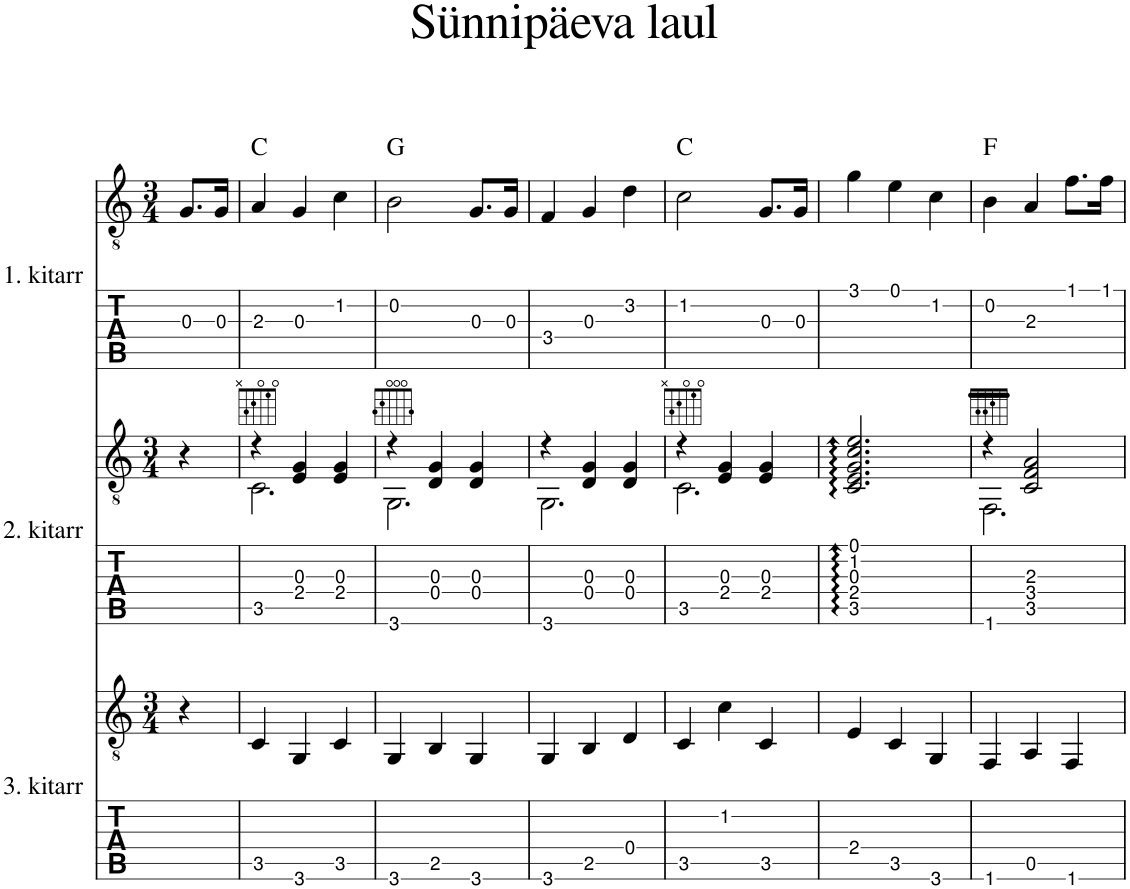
**kern	**kern	**kern	**kern	**kern	**kern	**harte
*part3	*part3	*part2	*part2	*part1	*part1	*part1
*staff6	*staff5	*staff4	*staff3	*staff2	*staff1	*
*I"3. kitarr	*	*I"2. kitarr	*	*I"1. kitarr	*	*
*stria6	*	*stria6	*	*stria6	*	*
*	*clefGv2	*	*clefGv2	*	*clefGv2	*
*k[]	*k[]	*k[]	*k[]	*k[]	*k[]	*
*M3/4	*M3/4	*M3/4	*M3/4	*M3/4	*M3/4	*
=1	=1	=1	=1	=1	=1	=1
4r	4r	4r	4r	8.GL	8.G/L	.
.	.	.	.	16GJk	16G/Jk	.
=2	=2	=2	=2	=2	=2	=2
*	*	*^	*^	*	*	*
4C	4C/	4r	2.C	4r	2.C\	4A	4A/	C:maj
4GG	4GG/	4E 4G	.	4E/ 4G/	.	4G	4G/	.
4C	4C/	4E 4G	.	4E/ 4G/	.	4c	4c\	.
=3	=3	=3	=3	=3	=3	=3	=3	=3
4GG	4GG/	4r	2.GG	4r	2.GG\	2B	2B\	G:maj
4BB	4BB/	4D 4G	.	4D/ 4G/	.	.	.	.
4GG	4GG/	4D 4G	.	4D/ 4G/	.	8.GL	8.G/L	.
.	.	.	.	.	.	16GJk	16G/Jk	.
=4	=4	=4	=4	=4	=4	=4	=4	=4
4GG	4GG/	4r	2.GG	4r	2.GG\	4F	4F/	.
4BB	4BB/	4D 4G	.	4D/ 4G/	.	4G	4G/	.
4D	4D/	4D 4G	.	4D/ 4G/	.	4d	4d\	.
=5	=5	=5	=5	=5	=5	=5	=5	=5
4C	4C/	4r	2.C	4r	2.C\	2c	2c\	C:maj
4c	4c\	4E 4G	.	4E/ 4G/	.	.	.	.
4C	4C/	4E 4G	.	4E/ 4G/	.	8.GL	8.G/L	.
.	.	.	.	.	.	16GJk	16G/Jk	.
*	*	*v	*v	*	*	*	*	*
*	*	*	*v	*v	*	*	*
=6	=6	=6	=6	=6	=6	=6
4E	4E/	2.C: 2.E: 2.G: 2.c: 2.e:	2.C/: 2.E/: 2.G/: 2.c/: 2.e/:	4g	4g\	.
4C	4C/	.	.	4e	4e\	.
4GG	4GG/	.	.	4c	4c\	.
=7	=7	=7	=7	=7	=7	=7
*	*	*^	*^	*	*	*
4FF	4FF/	4r	2.FF	4r	2.FF\	4B	4B\	F:maj
4AA	4AA/	2C 2F 2A	.	2C/ 2F/ 2A/	.	4A	4A/	.
4FF	4FF/	.	.	.	.	8.fL	8.f\L	.
.	.	.	.	.	.	16fJk	16f\Jk	.
*	*	*v	*v	*	*	*	*	*
*	*	*	*v	*v	*	*	*
=	=	=	=	=	=	=
*-	*-	*-	*-	*-	*-	*-
